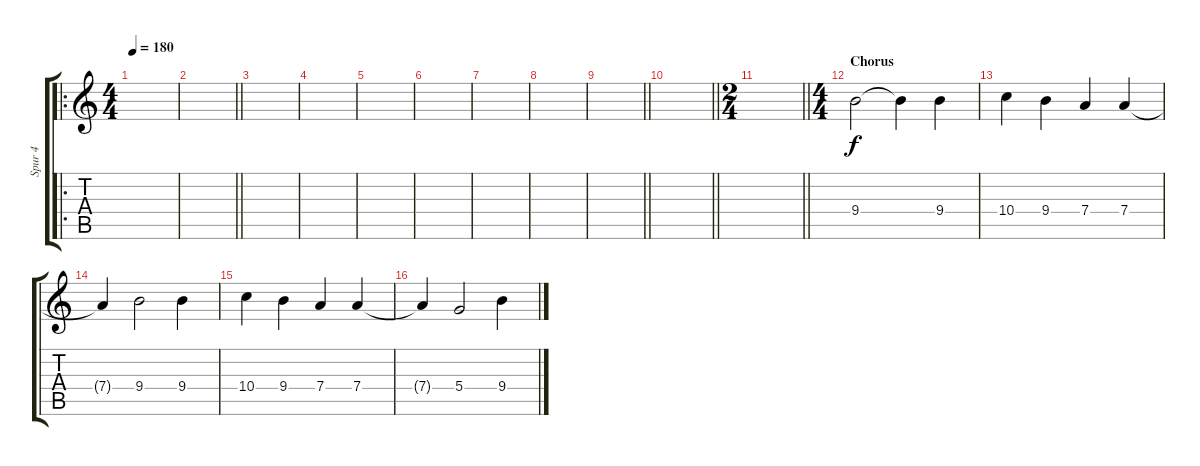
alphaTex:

\track ("Spur 4" "Spur 4") {instrument cello}
\staff {score tabs}
\tuning (E5 B4 G4 D4 A3 E3) {hide}
\ro
\ts (4 4)
\tempo 180
\clef g2
\ks c
|
\barLineRight lightlight
|
|
|
|
|
|
|
\barLineRight lightlight
|
\barLineRight lightlight
|
\ts (2 4)
\barLineRight lightlight
|
\ts (4 4)
\section ("" "Chorus")
9.4.2 9.4{t}.4 9.4.4 |
10.4.4 9.4.4 7.4.4 7.4.4 |
7.4{t}.4 9.4.2 9.4.4 |
10.4.4 9.4.4 7.4.4 7.4.4 |
7.4{t}.4 5.4.2 9.4.4
